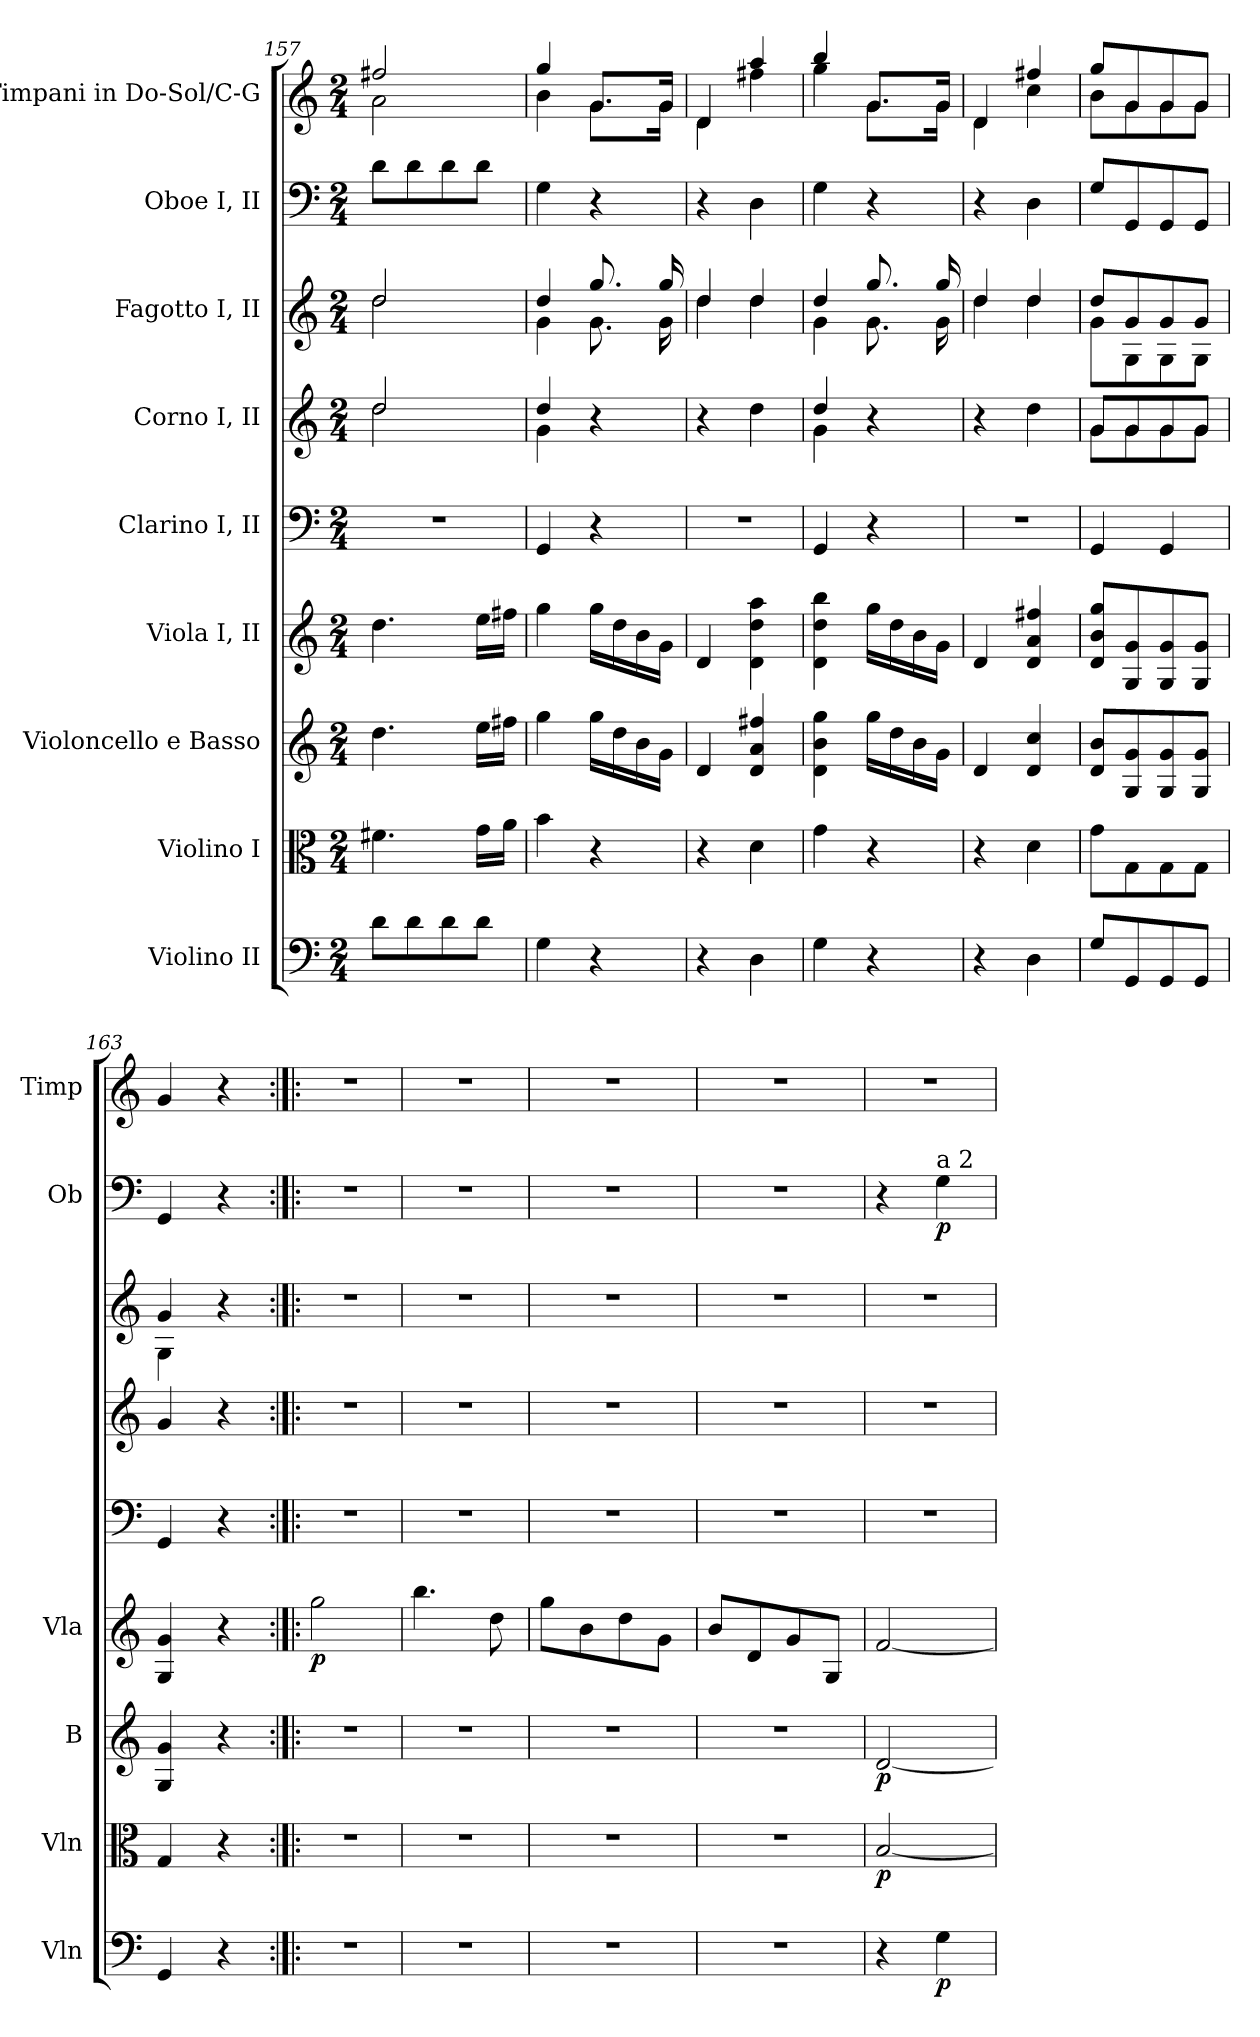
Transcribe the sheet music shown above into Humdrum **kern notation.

**kern	**dynam	**kern	**dynam	**kern	**dynam	**kern	**dynam	**kern	**kern	**kern	**kern	**dynam	**kern
*part9	*part9	*part8	*part8	*part7	*part7	*part6	*part6	*part5	*part4	*part3	*part2	*part2	*part1
*staff9	*staff9	*staff8	*staff8	*staff7	*staff7	*staff6	*staff6	*staff5	*staff4	*staff3	*staff2	*staff2	*staff1
*I"Violino II	*	*I"Violino I	*	*I"Violoncello e Basso	*	*I"Viola I, II	*	*I"Clarino I, II	*I"Corno I, II	*I"Fagotto I, II	*I"Oboe I, II	*	*I"Timpani in Do-Sol/C-G
*I'Vln	*	*I'Vln	*	*I'B	*	*I'Vla	*	*	*	*	*I'Ob	*	*I'Timp
*clefF4	*	*clefC3	*	*clefG2	*	*clefG2	*	*clefF4	*clefG2	*clefG2	*clefF4	*	*clefG2
*	*	*	*	*	*	*	*	*	*ITrd1c2	*ITrd7c12	*	*	*
*k[]	*	*k[]	*	*k[]	*	*k[]	*	*k[]	*k[b-e-]	*k[]	*k[]	*	*k[]
*M2/4	*	*M2/4	*	*M2/4	*	*M2/4	*	*M2/4	*M2/4	*M2/4	*M2/4	*	*M2/4
=157	=157	=157	=157	=157	=157	=157	=157	=157	=157	=157	=157	=157	=157
*	*	*	*	*	*	*	*	*	*^	*^	*	*	*^
8dL	.	4.f#X	.	4.dd	.	4.dd	.	2r	2cc	2cc	2d	2d	8dL	.	2ff#X	2a
8d	.	.	.	.	.	.	.	.	.	.	.	.	8d	.	.	.
8d	.	.	.	.	.	.	.	.	.	.	.	.	8d	.	.	.
8dJ	.	16gLL	.	16eeLL	.	16eeLL	.	.	.	.	.	.	8dJ	.	.	.
.	.	16aJJ	.	16ff#XJJ	.	16ff#XJJ	.	.	.	.	.	.	.	.	.	.
=158	=158	=158	=158	=158	=158	=158	=158	=158	=158	=158	=158	=158	=158	=158	=158	=158
4G	.	4b	.	4gg	.	4gg	.	4GG	4cc	4f	4d	4G	4G	.	4gg	4b
4r	.	4r	.	16ggLL	.	16ggLL	.	4r	4r	4ryy	8.g	8.G	4r	.	8.gL	8.gL
.	.	.	.	16dd	.	16dd	.	.	.	.	.	.	.	.	.	.
.	.	.	.	16b	.	16b	.	.	.	.	.	.	.	.	.	.
.	.	.	.	16gJJ	.	16gJJ	.	.	.	.	16g	16G	.	.	16gJk	16gJk
*	*	*	*	*	*	*	*	*	*v	*v	*	*	*	*	*	*
=159	=159	=159	=159	=159	=159	=159	=159	=159	=159	=159	=159	=159	=159	=159	=159
4r	.	4r	.	4d	.	4d	.	2r	4r	4d	4d	4r	.	4d	4d
4D	.	4d	.	4ff#X 4a 4d	.	4aa 4dd 4d	.	.	4cc	4d	4d	4D	.	4aa	4ff#X
=160	=160	=160	=160	=160	=160	=160	=160	=160	=160	=160	=160	=160	=160	=160	=160
*	*	*	*	*	*	*	*	*	*^	*	*	*	*	*	*
4G	.	4g	.	4gg 4b 4d	.	4bb 4dd 4d	.	4GG	4cc	4f	4d	4G	4G	.	4bb	4gg
4r	.	4r	.	16ggLL	.	16ggLL	.	4r	4r	4ryy	8.g	8.G	4r	.	8.gL	8.gL
.	.	.	.	16dd	.	16dd	.	.	.	.	.	.	.	.	.	.
.	.	.	.	16b	.	16b	.	.	.	.	.	.	.	.	.	.
.	.	.	.	16gJJ	.	16gJJ	.	.	.	.	16g	16G	.	.	16gJk	16gJk
*	*	*	*	*	*	*	*	*	*v	*v	*	*	*	*	*	*
=161	=161	=161	=161	=161	=161	=161	=161	=161	=161	=161	=161	=161	=161	=161	=161
4r	.	4r	.	4d	.	4d	.	2r	4r	4d	4d	4r	.	4d	4d
4D	.	4d	.	4cc 4d	.	4ff#X 4a 4d	.	.	4cc	4d	4d	4D	.	4ff#X	4cc
=162	=162	=162	=162	=162	=162	=162	=162	=162	=162	=162	=162	=162	=162	=162	=162
*	*	*	*	*	*	*	*	*	*^	*	*	*	*	*	*
8GL	.	8gL	.	8b 8dL	.	8gg 8b 8dL	.	4GG	8fL	8fL	8dL	8GL	8GL	.	8ggL	8bL
8GG	.	8G	.	8g 8G	.	8g 8G	.	.	8f	8f	8G	8GG	8GG	.	8g	8g
8GG	.	8G	.	8g 8G	.	8g 8G	.	4GG	8f	8f	8G	8GG	8GG	.	8g	8g
8GGJ	.	8GJ	.	8g 8GJ	.	8g 8GJ	.	.	8fJ	8fJ	8GJ	8GGJ	8GGJ	.	8gJ	8gJ
*	*	*	*	*	*	*	*	*	*v	*v	*	*	*	*	*v	*v
=163	=163	=163	=163	=163	=163	=163	=163	=163	=163	=163	=163	=163	=163	=163
4GG	.	4G	.	4g 4G	.	4g 4G	.	4GG	4f	4G	4GG	4GG	.	4g
4r	.	4r	.	4r	.	4r	.	4r	4r	4r	4ryy	4r	.	4r
*	*	*	*	*	*	*	*	*	*	*v	*v	*	*	*
=164:|!|:	=164:|!|:	=164:|!|:	=164:|!|:	=164:|!|:	=164:|!|:	=164:|!|:	=164:|!|:	=164:|!|:	=164:|!|:	=164:|!|:	=164:|!|:	=164:|!|:	=164:|!|:
2r	.	2r	.	2r	.	2gg	p	2r	2r	2r	2r	.	2r
=165	=165	=165	=165	=165	=165	=165	=165	=165	=165	=165	=165	=165	=165
2r	.	2r	.	2r	.	4.bb	.	2r	2r	2r	2r	.	2r
.	.	.	.	.	.	8dd	.	.	.	.	.	.	.
=166	=166	=166	=166	=166	=166	=166	=166	=166	=166	=166	=166	=166	=166
2r	.	2r	.	2r	.	8ggL	.	2r	2r	2r	2r	.	2r
.	.	.	.	.	.	8b	.	.	.	.	.	.	.
.	.	.	.	.	.	8dd	.	.	.	.	.	.	.
.	.	.	.	.	.	8gJ	.	.	.	.	.	.	.
=167	=167	=167	=167	=167	=167	=167	=167	=167	=167	=167	=167	=167	=167
2r	.	2r	.	2r	.	8bL	.	2r	2r	2r	2r	.	2r
.	.	.	.	.	.	8d	.	.	.	.	.	.	.
.	.	.	.	.	.	8g	.	.	.	.	.	.	.
.	.	.	.	.	.	8GJ	.	.	.	.	.	.	.
=168	=168	=168	=168	=168	=168	=168	=168	=168	=168	=168	=168	=168	=168
4r	.	[2B	p	[2d	p	[2f	.	2r	2r	2r	4r	.	2r
!	!	!	!	!	!	!	!	!	!	!	!LO:TX:a:t=a 2	!	!
4G	p	.	.	.	.	.	.	.	.	.	4G	p	.
=	=	=	=	=	=	=	=	=	=	=	=	=	=
*-	*-	*-	*-	*-	*-	*-	*-	*-	*-	*-	*-	*-	*-
